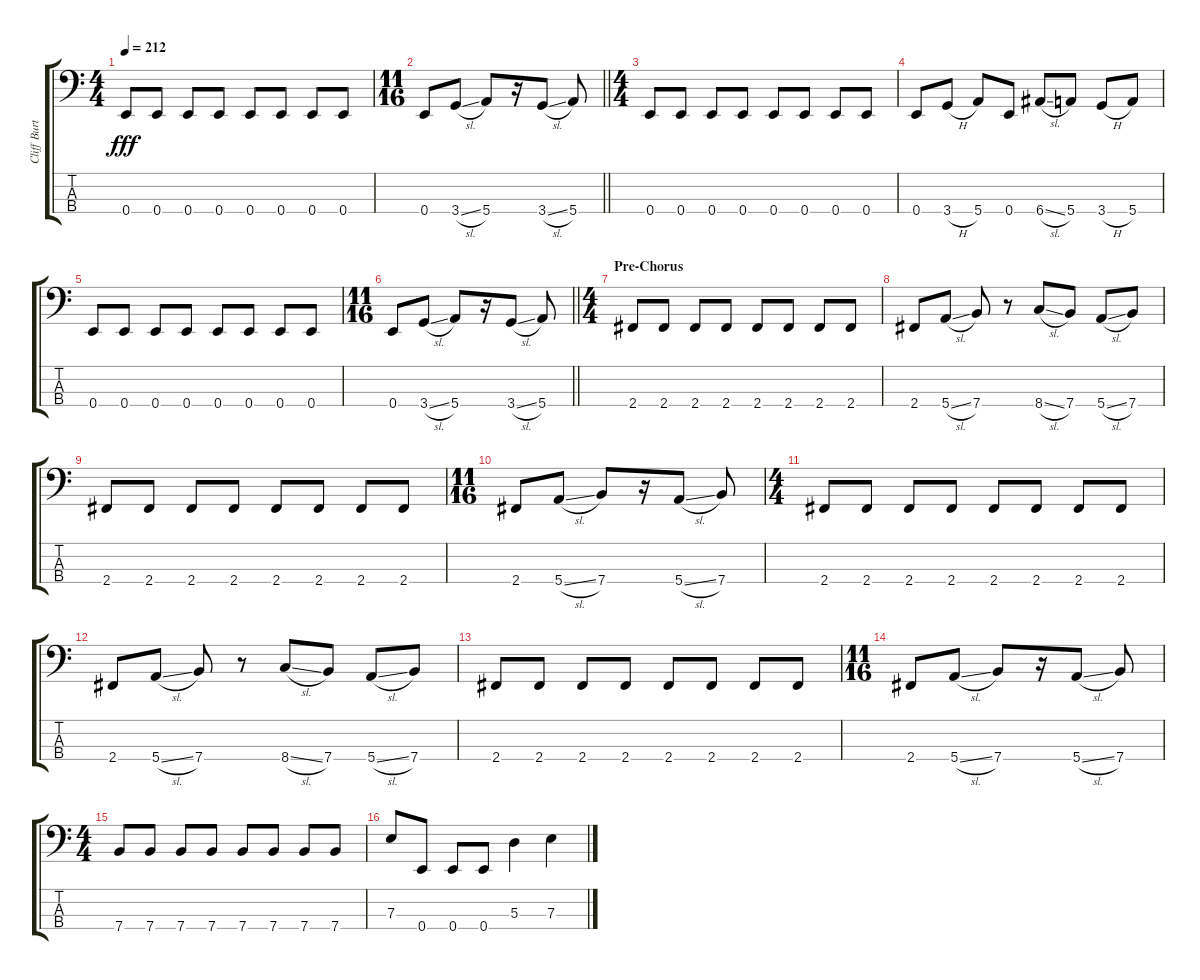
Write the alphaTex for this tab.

\track ("Cliff Burton" "Cliff Burt") {instrument electricbassfinger}
\staff {score tabs}
\tuning (G2 D2 A1 E1) {hide}
\ts (4 4)
\tempo 212
\clef f4
\ks c
0.4.8{dy fff} 0.4.8 0.4.8 0.4.8 0.4.8 0.4.8 0.4.8 0.4.8 |
\ts (11 16)
\barLineRight lightlight
0.4.8 3.4{sl}.8 5.4.8 r.16 3.4{sl}.8 5.4.8 |
\ts (4 4)
0.4.8 0.4.8 0.4.8 0.4.8 0.4.8 0.4.8 0.4.8 0.4.8 |
0.4.8 3.4{h}.8 5.4.8 0.4.8 6.4{sl}.8 5.4.8 3.4{h}.8 5.4.8 |
0.4.8 0.4.8 0.4.8 0.4.8 0.4.8 0.4.8 0.4.8 0.4.8 |
\ts (11 16)
\barLineRight lightlight
0.4.8 3.4{sl}.8 5.4.8 r.16 3.4{sl}.8 5.4.8 |
\ts (4 4)
\section ("" "Pre-Chorus")
2.4.8 2.4.8 2.4.8 2.4.8 2.4.8 2.4.8 2.4.8 2.4.8 |
2.4.8 5.4{sl}.8 7.4.8 r.8 8.4{sl}.8 7.4.8 5.4{sl}.8 7.4.8 |
2.4.8 2.4.8 2.4.8 2.4.8 2.4.8 2.4.8 2.4.8 2.4.8 |
\ts (11 16)
2.4.8 5.4{sl}.8 7.4.8 r.16 5.4{sl}.8 7.4.8 |
\ts (4 4)
2.4.8 2.4.8 2.4.8 2.4.8 2.4.8 2.4.8 2.4.8 2.4.8 |
2.4.8 5.4{sl}.8 7.4.8 r.8 8.4{sl}.8 7.4.8 5.4{sl}.8 7.4.8 |
2.4.8 2.4.8 2.4.8 2.4.8 2.4.8 2.4.8 2.4.8 2.4.8 |
\ts (11 16)
2.4.8 5.4{sl}.8 7.4.8 r.16 5.4{sl}.8 7.4.8 |
\ts (4 4)
7.4.8 7.4.8 7.4.8 7.4.8 7.4.8 7.4.8 7.4.8 7.4.8 |
7.3.8 0.4.8 0.4.8 0.4.8 5.3.4 7.3.4
